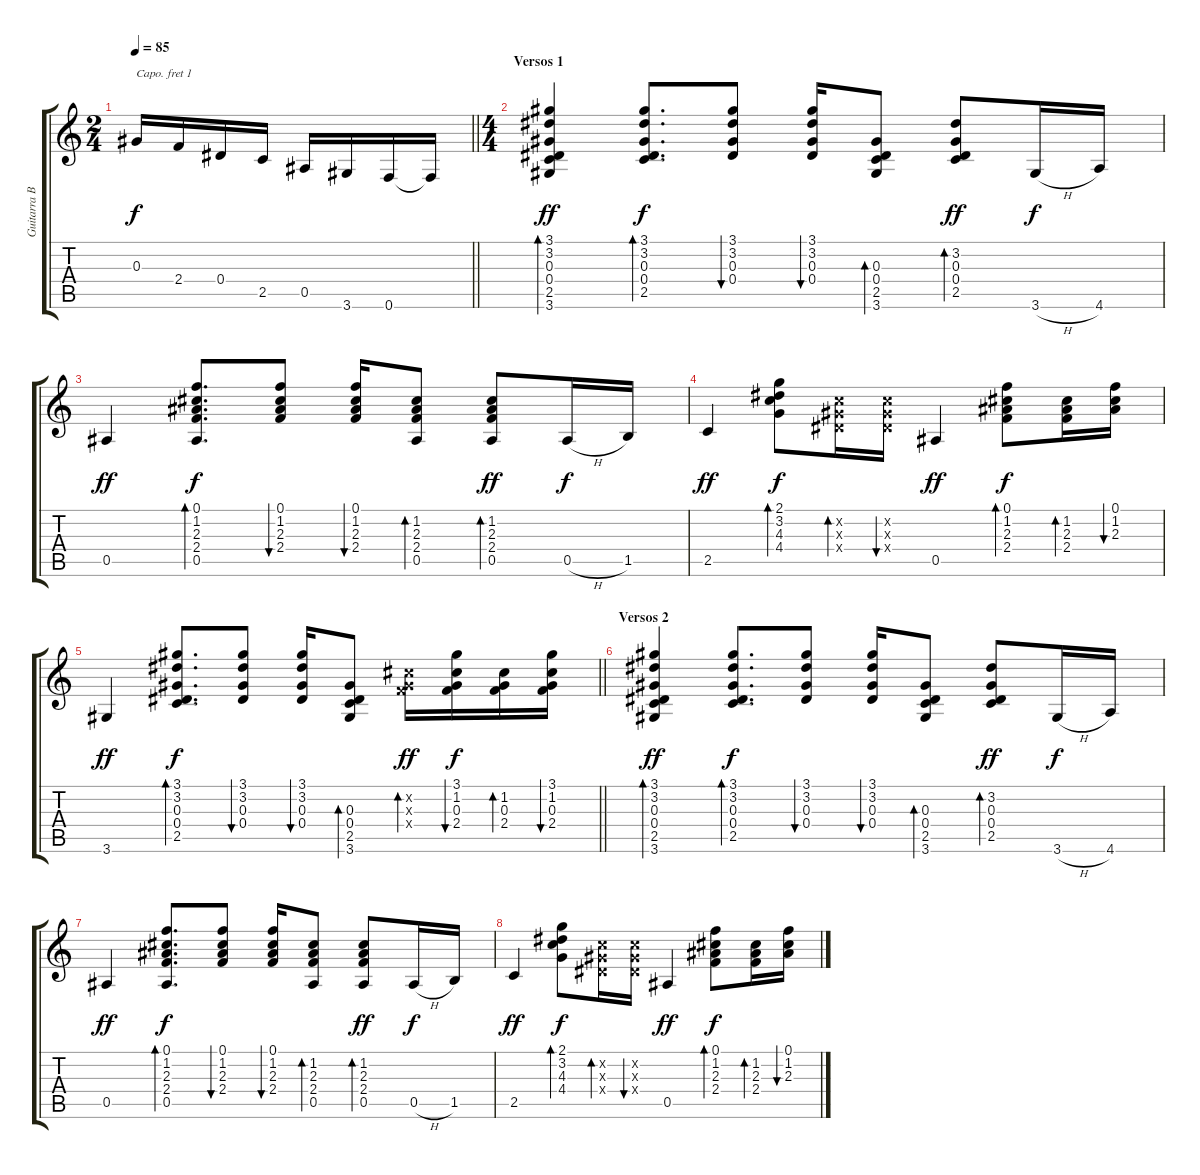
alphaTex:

\track ("Guitarra Base" "Guitarra B") {instrument acousticguitarsteel}
\staff {score tabs}
\capo 1
\tuning (E4 B3 G3 D3 A2 E2) {hide}
\ts (2 4)
\tempo 85
\clef g2
\barLineRight lightlight
\ks c
0.3.16{dy f instrument acousticguitarsteel} 2.4.16 0.4.16 2.5.16 0.5.16 3.6.16 0.6.16 0.6{t}.16 |
\ts (4 4)
\section ("" "Versos 1")
(3.1 3.2 0.3 0.4 2.5 3.6).4{bd 60 dy ff} (3.1 3.2 0.3 0.4 2.5).8{d bd 60 dy f} (3.1 3.2 0.3 0.4).8{bu 60} (3.1 3.2 0.3 0.4).16{bu 60} (0.3 0.4 2.5 3.6).8{bd 60} (3.2 0.3 0.4 2.5).8{bd 60 dy ff} 3.6{h}.16{dy f} 4.6.16 |
0.5.4{dy ff} (0.1 1.2 2.3 2.4 0.5).8{d bd 60 dy f} (0.1 1.2 2.3 2.4).8{bu 60} (0.1 1.2 2.3 2.4).16{bu 60} (1.2 2.3 2.4 0.5).8{bd 60} (1.2 2.3 2.4 0.5).8{bd 60 dy ff} 0.5{h}.16{dy f} 1.5.16 |
2.5.4{dy ff} (2.1 3.2 4.3 4.4).8{bd 60 dy f} (0.2{x} 0.3{x} 0.4{x}).16{bd 60} (0.2{x} 0.3{x} 0.4{x}).16{bu 60} 0.5.4{dy ff} (0.1 1.2 2.3 2.4).8{bd 60 dy f} (1.2 2.3 2.4).16{bd 60} (0.1 1.2 2.3).16{bu 60} |
\barLineRight lightlight
3.6.4{dy ff} (3.1 3.2 0.3 0.4 2.5).8{d bd 60 dy f} (3.1 3.2 0.3 0.4).8{bu 60} (3.1 3.2 0.3 0.4).16{bu 60} (0.3 0.4 2.5 3.6).8{bd 60} (1.2{x} 0.3{x} 2.4{x}).16{bd 60 dy ff} (3.1 1.2 0.3 2.4).16{bu 60 dy f} (1.2 0.3 2.4).16{bd 60} (3.1 1.2 0.3 2.4).16{bu 60} |
\section ("" "Versos 2")
(3.1 3.2 0.3 0.4 2.5 3.6).4{bd 60 dy ff} (3.1 3.2 0.3 0.4 2.5).8{d bd 60 dy f} (3.1 3.2 0.3 0.4).8{bu 60} (3.1 3.2 0.3 0.4).16{bu 60} (0.3 0.4 2.5 3.6).8{bd 60} (3.2 0.3 0.4 2.5).8{bd 60 dy ff} 3.6{h}.16{dy f} 4.6.16 |
0.5.4{dy ff} (0.1 1.2 2.3 2.4 0.5).8{d bd 60 dy f} (0.1 1.2 2.3 2.4).8{bu 60} (0.1 1.2 2.3 2.4).16{bu 60} (1.2 2.3 2.4 0.5).8{bd 60} (1.2 2.3 2.4 0.5).8{bd 60 dy ff} 0.5{h}.16{dy f} 1.5.16 |
2.5.4{dy ff} (2.1 3.2 4.3 4.4).8{bd 60 dy f} (0.2{x} 0.3{x} 0.4{x}).16{bd 60} (0.2{x} 0.3{x} 0.4{x}).16{bu 60} 0.5.4{dy ff} (0.1 1.2 2.3 2.4).8{bd 60 dy f} (1.2 2.3 2.4).16{bd 60} (0.1 1.2 2.3).16{bu 60}
